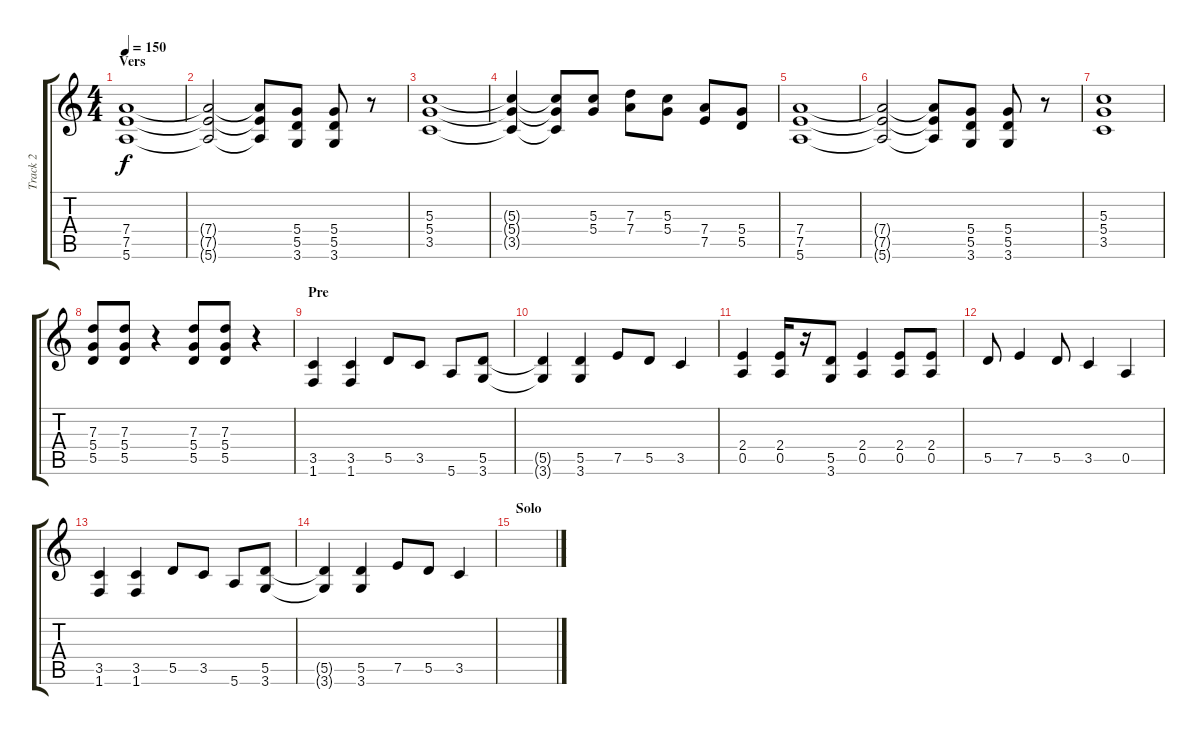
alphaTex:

\track ("Track 2" "Track 2") {instrument distortionguitar}
\staff {score tabs}
\tuning (E4 B3 G3 D3 A2 E2) {hide}
\ts (4 4)
\section ("" "Vers")
\tempo 150
\clef g2
\ks c
(7.4 7.5 5.6).1{dy f} |
(7.4{t} 7.5{t} 5.6{t}).2 (7.4{t} 7.5{t} 5.6{t}).8 (5.4 5.5 3.6).8 (5.4 5.5 3.6).8 r.8 |
(5.3 5.4 3.5).1 |
(5.3{t} 5.4{t} 3.5{t}).4 (5.3{t} 5.4{t} 3.5{t}).8 (5.3 5.4).8 (7.3 7.4).8 (5.3 5.4).8 (7.4 7.5).8 (5.4 5.5).8 |
(7.4 7.5 5.6).1 |
(7.4{t} 7.5{t} 5.6{t}).2 (7.4{t} 7.5{t} 5.6{t}).8 (5.4 5.5 3.6).8 (5.4 5.5 3.6).8 r.8 |
(5.3 5.4 3.5).1 |
(7.3 5.4 5.5).8 (7.3 5.4 5.5).8 r.4 (7.3 5.4 5.5).8 (7.3 5.4 5.5).8 r.4 |
\section ("" "Pre")
(3.5 1.6).4 (3.5 1.6).4 5.5.8 3.5.8 5.6.8 (5.5 3.6).8 |
(5.5{t} 3.6{t}).4 (5.5 3.6).4 7.5.8 5.5.8 3.5.4 |
(2.4 0.5).4 (2.4 0.5).16 r.16 (5.5 3.6).8 (2.4 0.5).4 (2.4 0.5).8 (2.4 0.5).8 |
5.5.8 7.5.4 5.5.8 3.5.4 0.5.4 |
(3.5 1.6).4 (3.5 1.6).4 5.5.8 3.5.8 5.6.8 (5.5 3.6).8 |
(5.5{t} 3.6{t}).4 (5.5 3.6).4 7.5.8 5.5.8 3.5.4 |
\section ("" "Solo")
